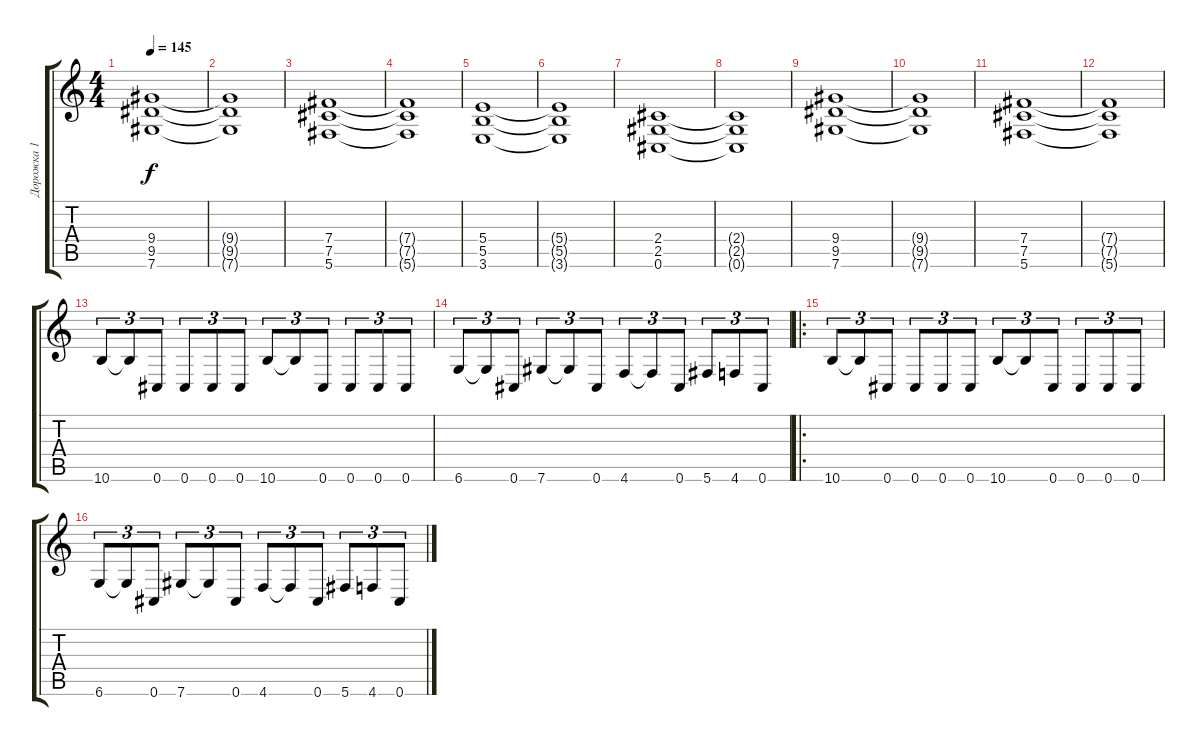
\track ("Дорожка 1" "Дорожка 1") {instrument overdrivenguitar}
\staff {score tabs}
\tuning (Db4 Ab3 E3 B2 Gb2 Db2) {hide}
\ts (4 4)
\tempo 145
\clef g2
\ks c
(9.4 9.5 7.6).1{dy f} |
(9.4{t} 9.5{t} 7.6{t}).1 |
(7.4 7.5 5.6).1 |
(7.4{t} 7.5{t} 5.6{t}).1 |
(5.4 5.5 3.6).1 |
(5.4{t} 5.5{t} 3.6{t}).1 |
(2.4 2.5 0.6).1 |
(2.4{t} 2.5{t} 0.6{t}).1 |
(9.4 9.5 7.6).1 |
(9.4{t} 9.5{t} 7.6{t}).1 |
(7.4 7.5 5.6).1 |
(7.4{t} 7.5{t} 5.6{t}).1 |
10.6.8{tu (3 2)} 10.6{t}.8{tu (3 2)} 0.6.8{tu (3 2)} 0.6.8{tu (3 2)} 0.6.8{tu (3 2)} 0.6.8{tu (3 2)} 10.6.8{tu (3 2)} 10.6{t}.8{tu (3 2)} 0.6.8{tu (3 2)} 0.6.8{tu (3 2)} 0.6.8{tu (3 2)} 0.6.8{tu (3 2)} |
6.6.8{tu (3 2)} 6.6{t}.8{tu (3 2)} 0.6.8{tu (3 2)} 7.6.8{tu (3 2)} 7.6{t}.8{tu (3 2)} 0.6.8{tu (3 2)} 4.6.8{tu (3 2)} 4.6{t}.8{tu (3 2)} 0.6.8{tu (3 2)} 5.6.8{tu (3 2)} 4.6.8{tu (3 2)} 0.6.8{tu (3 2)} |
\ro
10.6.8{tu (3 2)} 10.6{t}.8{tu (3 2)} 0.6.8{tu (3 2)} 0.6.8{tu (3 2)} 0.6.8{tu (3 2)} 0.6.8{tu (3 2)} 10.6.8{tu (3 2)} 10.6{t}.8{tu (3 2)} 0.6.8{tu (3 2)} 0.6.8{tu (3 2)} 0.6.8{tu (3 2)} 0.6.8{tu (3 2)} |
6.6.8{tu (3 2)} 6.6{t}.8{tu (3 2)} 0.6.8{tu (3 2)} 7.6.8{tu (3 2)} 7.6{t}.8{tu (3 2)} 0.6.8{tu (3 2)} 4.6.8{tu (3 2)} 4.6{t}.8{tu (3 2)} 0.6.8{tu (3 2)} 5.6.8{tu (3 2)} 4.6.8{tu (3 2)} 0.6.8{tu (3 2)}
